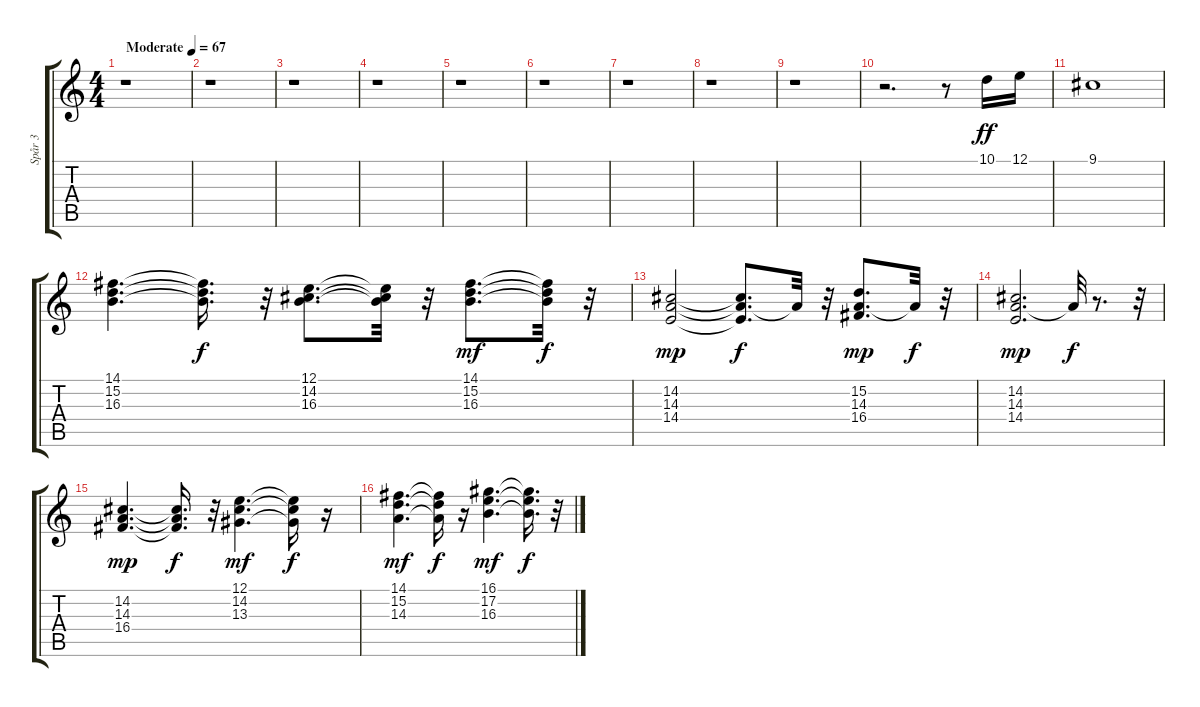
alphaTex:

\track ("Spår 3" "Spår 3") {instrument electricpiano2}
\staff {score tabs}
\tuning (E4 B3 G3 D3 A2 E2) {hide}
\ts (4 4)
\tempo (67 "Moderate")
\clef g2
\ks c
r.1{dy ff instrument electricpiano2} |
r.1 |
r.1 |
r.1 |
r.1 |
r.1 |
r.1 |
r.1 |
r.1 |
r.2{d} r.8 10.1.16 12.1.16 |
9.1.1 |
(14.1 15.2 16.3).4{d} (14.1{t} 15.2{t} 16.3{t}).16{d dy f} r.32 (12.1 14.2 16.3).8{d} (12.1{t} 14.2{t} 16.3{t}).32 r.32 (14.1 15.2 16.3).8{d dy mf} (14.1{t} 15.2{t} 16.3{t}).32{dy f} r.32 |
(14.2 14.3 14.4).2{dy mp} (14.2{t} 14.3{t} 14.4{t}).8{d dy f} 14.3{t}.32 r.32 (15.2 14.3 16.4).8{d dy mp} 14.3{t}.32{dy f} r.32 |
(14.2 14.3 14.4).2{d dy mp} 14.3{t}.32{dy f} r.8{d} r.32 |
(14.2 14.3 16.4).4{d dy mp} (14.2{t} 14.3{t} 16.4{t}).16{d dy f} r.32 (12.1 14.2 13.3).4{d dy mf} (12.1{t} 14.2{t} 13.3{t}).16{dy f} r.16 |
(14.1 15.2 14.3).4{d dy mf} (14.1{t} 15.2{t} 14.3{t}).16{dy f} r.16 (16.1 17.2 16.3).4{d dy mf} (16.1{t} 17.2{t} 16.3{t}).16{d dy f} r.32
